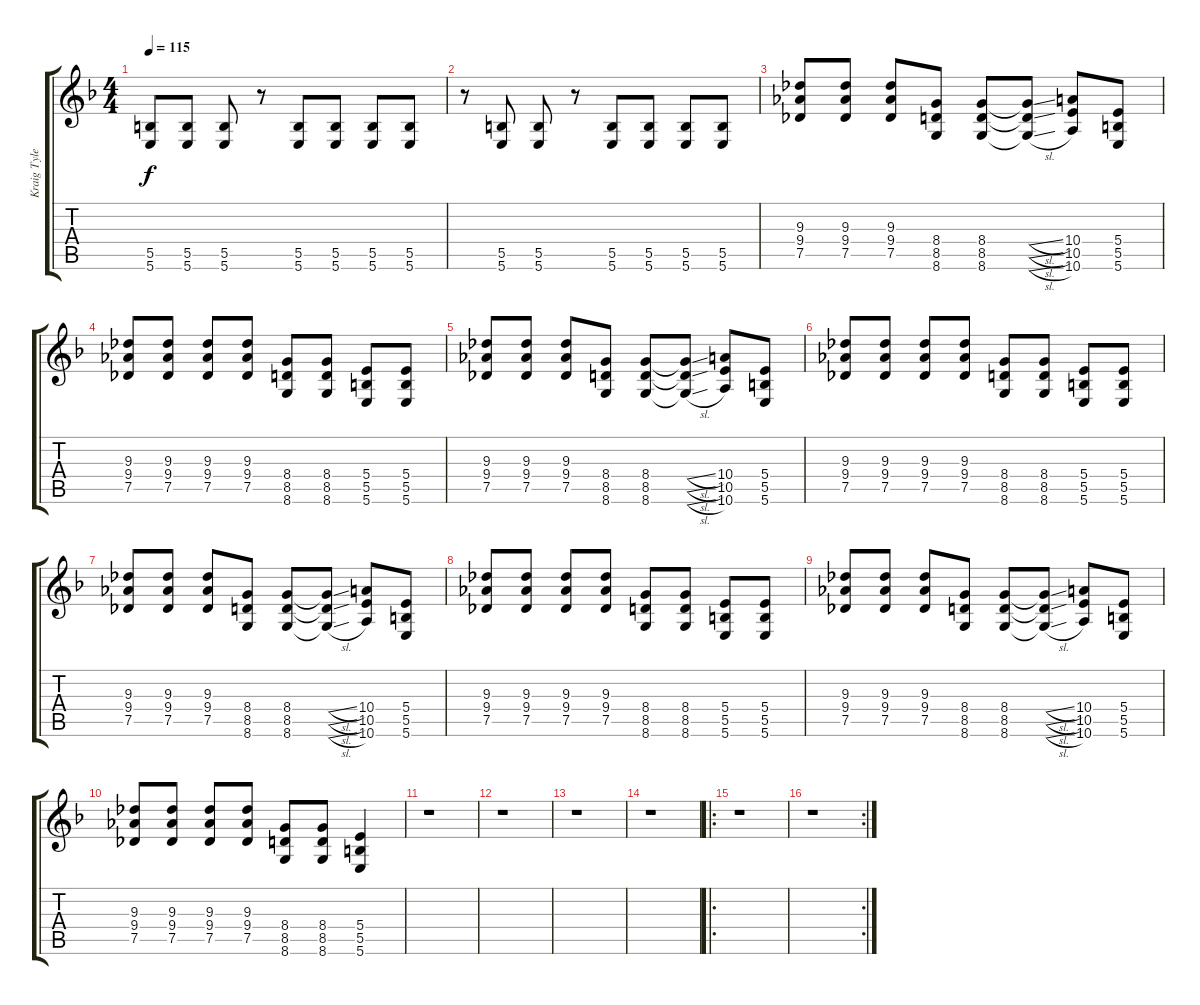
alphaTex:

\track ("Kraig Tyler" "Kraig Tyle") {instrument distortionguitar}
\staff {score tabs}
\tuning (Db4 Ab3 E3 B2 Gb2 B1) {hide}
\ts (4 4)
\tempo 115
\clef g2
\ks f
(5.5 5.6).8{dy f} (5.5 5.6).8 (5.5 5.6).8 r.8 (5.5 5.6).8 (5.5 5.6).8 (5.5 5.6).8 (5.5 5.6).8 |
r.8 (5.5 5.6).8 (5.5 5.6).8 r.8 (5.5 5.6).8 (5.5 5.6).8 (5.5 5.6).8 (5.5 5.6).8 |
(9.3 9.4 7.5).8 (9.3 9.4 7.5).8 (9.3 9.4 7.5).8 (8.4 8.5 8.6).8 (8.4 8.5 8.6).8 (8.4{sl t} 8.5{sl t} 8.6{sl t}).8 (10.4 10.5 10.6).8 (5.4 5.5 5.6).8 |
(9.3 9.4 7.5).8 (9.3 9.4 7.5).8 (9.3 9.4 7.5).8 (9.3 9.4 7.5).8 (8.4 8.5 8.6).8 (8.4 8.5 8.6).8 (5.4 5.5 5.6).8 (5.4 5.5 5.6).8 |
(9.3 9.4 7.5).8 (9.3 9.4 7.5).8 (9.3 9.4 7.5).8 (8.4 8.5 8.6).8 (8.4 8.5 8.6).8 (8.4{sl t} 8.5{sl t} 8.6{sl t}).8 (10.4 10.5 10.6).8 (5.4 5.5 5.6).8 |
(9.3 9.4 7.5).8 (9.3 9.4 7.5).8 (9.3 9.4 7.5).8 (9.3 9.4 7.5).8 (8.4 8.5 8.6).8 (8.4 8.5 8.6).8 (5.4 5.5 5.6).8 (5.4 5.5 5.6).8 |
(9.3 9.4 7.5).8 (9.3 9.4 7.5).8 (9.3 9.4 7.5).8 (8.4 8.5 8.6).8 (8.4 8.5 8.6).8 (8.4{sl t} 8.5{sl t} 8.6{sl t}).8 (10.4 10.5 10.6).8 (5.4 5.5 5.6).8 |
(9.3 9.4 7.5).8 (9.3 9.4 7.5).8 (9.3 9.4 7.5).8 (9.3 9.4 7.5).8 (8.4 8.5 8.6).8 (8.4 8.5 8.6).8 (5.4 5.5 5.6).8 (5.4 5.5 5.6).8 |
(9.3 9.4 7.5).8 (9.3 9.4 7.5).8 (9.3 9.4 7.5).8 (8.4 8.5 8.6).8 (8.4 8.5 8.6).8 (8.4{sl t} 8.5{sl t} 8.6{sl t}).8 (10.4 10.5 10.6).8 (5.4 5.5 5.6).8 |
(9.3 9.4 7.5).8 (9.3 9.4 7.5).8 (9.3 9.4 7.5).8 (9.3 9.4 7.5).8 (8.4 8.5 8.6).8 (8.4 8.5 8.6).8 (5.4 5.5 5.6).4 |
r.1 |
r.1 |
r.1 |
r.1 |
\ro
r.1 |
\rc 2
r.1
